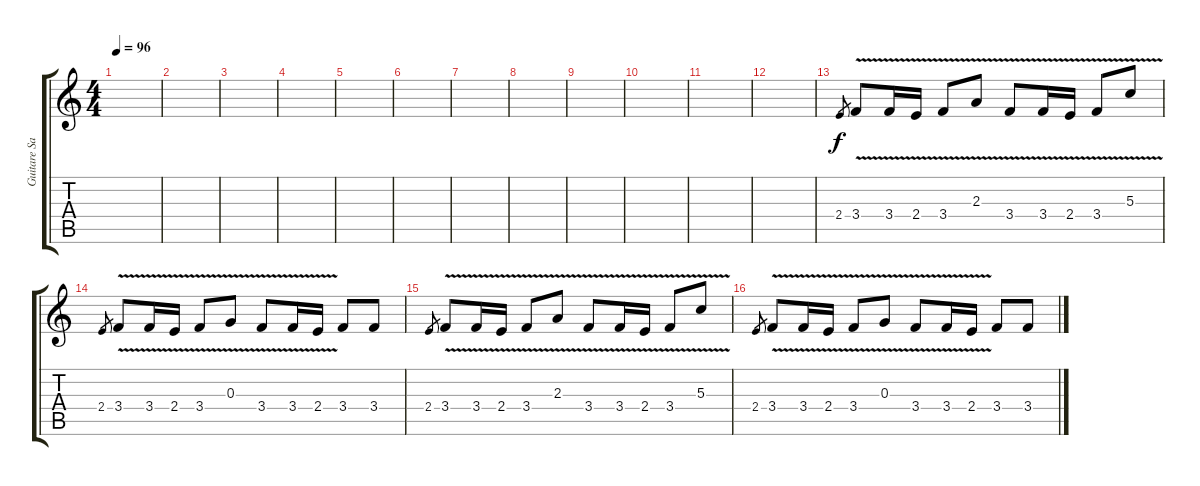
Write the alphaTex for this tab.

\track ("Guitare Saturée" "Guitare Sa") {instrument distortionguitar}
\staff {score tabs}
\tuning (E4 B3 G3 D3 A2 E2) {hide}
\ts (4 4)
\tempo 96
\clef g2
\ks c
|
|
|
|
|
|
|
|
|
|
|
|
2.4.8{gr} 3.4{v}.8 3.4{v}.16 2.4{v}.16 3.4{v}.8 2.3{v}.8 3.4{v}.8 3.4{v}.16 2.4{v}.16 3.4{v}.8 5.3{v}.8 |
2.4.8{gr} 3.4{v}.8 3.4{v}.16 2.4{v}.16 3.4{v}.8 0.3{v}.8 3.4{v}.8 3.4{v}.16 2.4{v}.16 3.4.8 3.4.8 |
2.4.8{gr} 3.4{v}.8 3.4{v}.16 2.4{v}.16 3.4{v}.8 2.3{v}.8 3.4{v}.8 3.4{v}.16 2.4{v}.16 3.4{v}.8 5.3{v}.8 |
2.4.8{gr} 3.4{v}.8 3.4{v}.16 2.4{v}.16 3.4{v}.8 0.3{v}.8 3.4{v}.8 3.4{v}.16 2.4{v}.16 3.4.8 3.4.8
